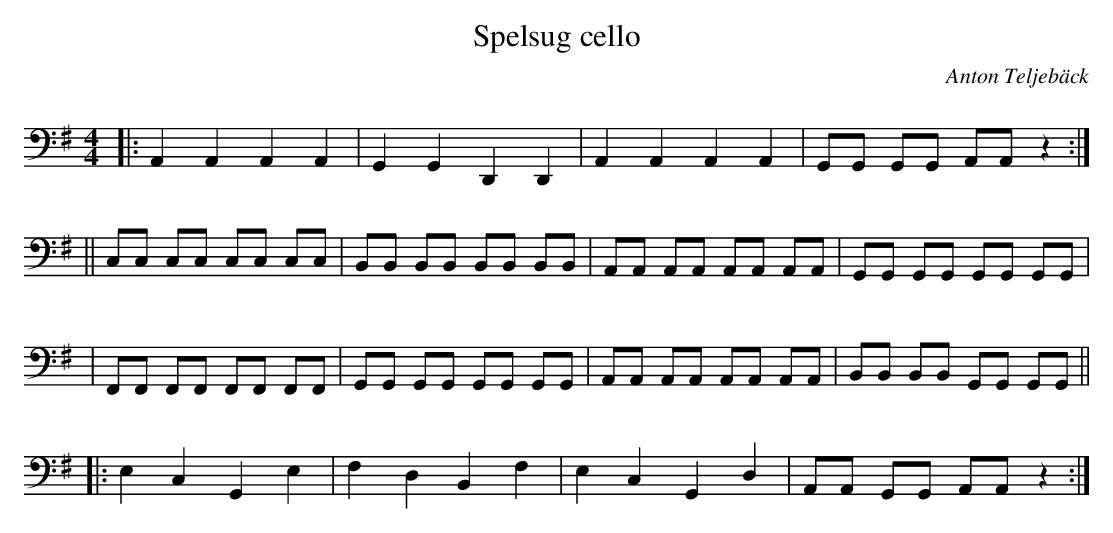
X:1
T:Spelsug cello
C:Anton Teljebäck
M:4/4
L:1/8
K:G
|:A,,2 A,,2 A,,2 A,,2 | G,,2 G,,2 D,,2 D,,2 | A,,2 A,,2 A,,2 A,,2 | G,,G,, G,,G,, A,,A,, z2 :|
|| C,C, C,C, C,C, C,C, | B,,B,, B,,B,, B,,B,, B,,B,, | A,,A,, A,,A,, A,,A,, A,,A,, | G,,G,, G,,G,, G,,G,, G,,G,, |
| F,,F,, F,,F,, F,,F,, F,,F,, | G,,G,, G,,G,, G,,G,, G,,G,, |  A,,A,, A,,A,, A,,A,, A,,A,, |  B,,B,, B,,B,, G,,G,, G,,G,, ||
|: E,2 C,2 G,,2 E,2 | F,2 D,2 B,,2 F,2 | E,2 C,2 G,,2 D,2 | A,,A,, G,,G,, A,,A,, z2 :|
